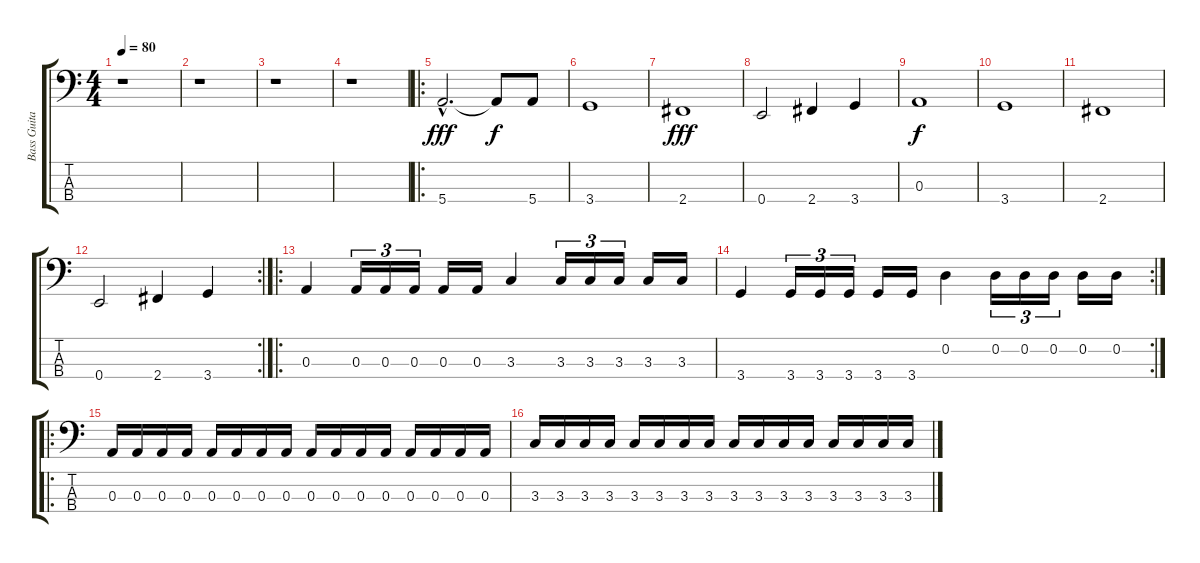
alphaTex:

\track ("Bass Guitar" "Bass Guita") {instrument electricbassfinger}
\staff {score tabs}
\tuning (G2 D2 A1 E1) {hide}
\ts (4 4)
\tempo 80
\clef f4
\ks c
r.1{dy fff instrument electricbassfinger} |
r.1 |
r.1 |
r.1 |
\ro
5.4{hac}.2{d} 5.4{t}.8{dy f} 5.4.8 |
3.4.1 |
2.4.1{dy fff} |
0.4.2 2.4.4 3.4.4 |
0.3.1{dy f} |
3.4.1 |
2.4.1 |
\rc 2
0.4.2 2.4.4 3.4.4 |
\ro
0.3.4{instrument electricbasspick} 0.3.16{tu (3 2)} 0.3.16{tu (3 2)} 0.3.16{tu (3 2)} 0.3.16 0.3.16 3.3.4 3.3.16{tu (3 2)} 3.3.16{tu (3 2)} 3.3.16{tu (3 2)} 3.3.16 3.3.16 |
\rc 2
3.4.4 3.4.16{tu (3 2)} 3.4.16{tu (3 2)} 3.4.16{tu (3 2)} 3.4.16 3.4.16 0.2.4 0.2.16{tu (3 2)} 0.2.16{tu (3 2)} 0.2.16{tu (3 2)} 0.2.16 0.2.16 |
\ro
0.3.16 0.3.16 0.3.16 0.3.16 0.3.16 0.3.16 0.3.16 0.3.16 0.3.16 0.3.16 0.3.16 0.3.16 0.3.16 0.3.16 0.3.16 0.3.16 |
3.3.16 3.3.16 3.3.16 3.3.16 3.3.16 3.3.16 3.3.16 3.3.16 3.3.16 3.3.16 3.3.16 3.3.16 3.3.16 3.3.16 3.3.16 3.3.16
